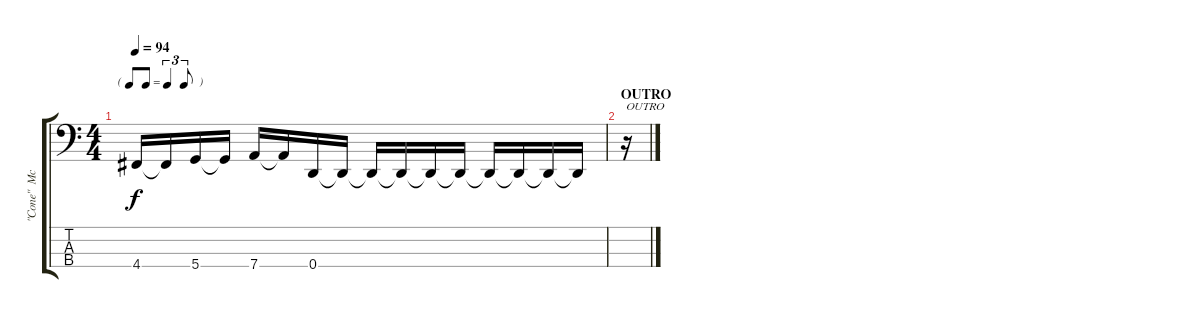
\track ("\"Cone\"  McCaslin                 (bass)" "\"Cone\"  Mc") {instrument electricbasspick}
\staff {score tabs}
\tuning (G2 D2 A1 D1) {hide}
\ts (4 4)
\tf triplet8th
\tempo 94
\clef f4
\ks c
4.4.16{dy f} 4.4{t}.16 5.4.16 5.4{t}.16 7.4.16 7.4{t}.16 0.4.16 0.4{t}.16 0.4{t}.16 0.4{t}.16 0.4{t}.16 0.4{t}.16 0.4{t}.16 0.4{t}.16 0.4{t}.16 0.4{t}.16 |
\section ("" "OUTRO")
r.16{txt "OUTRO"}
